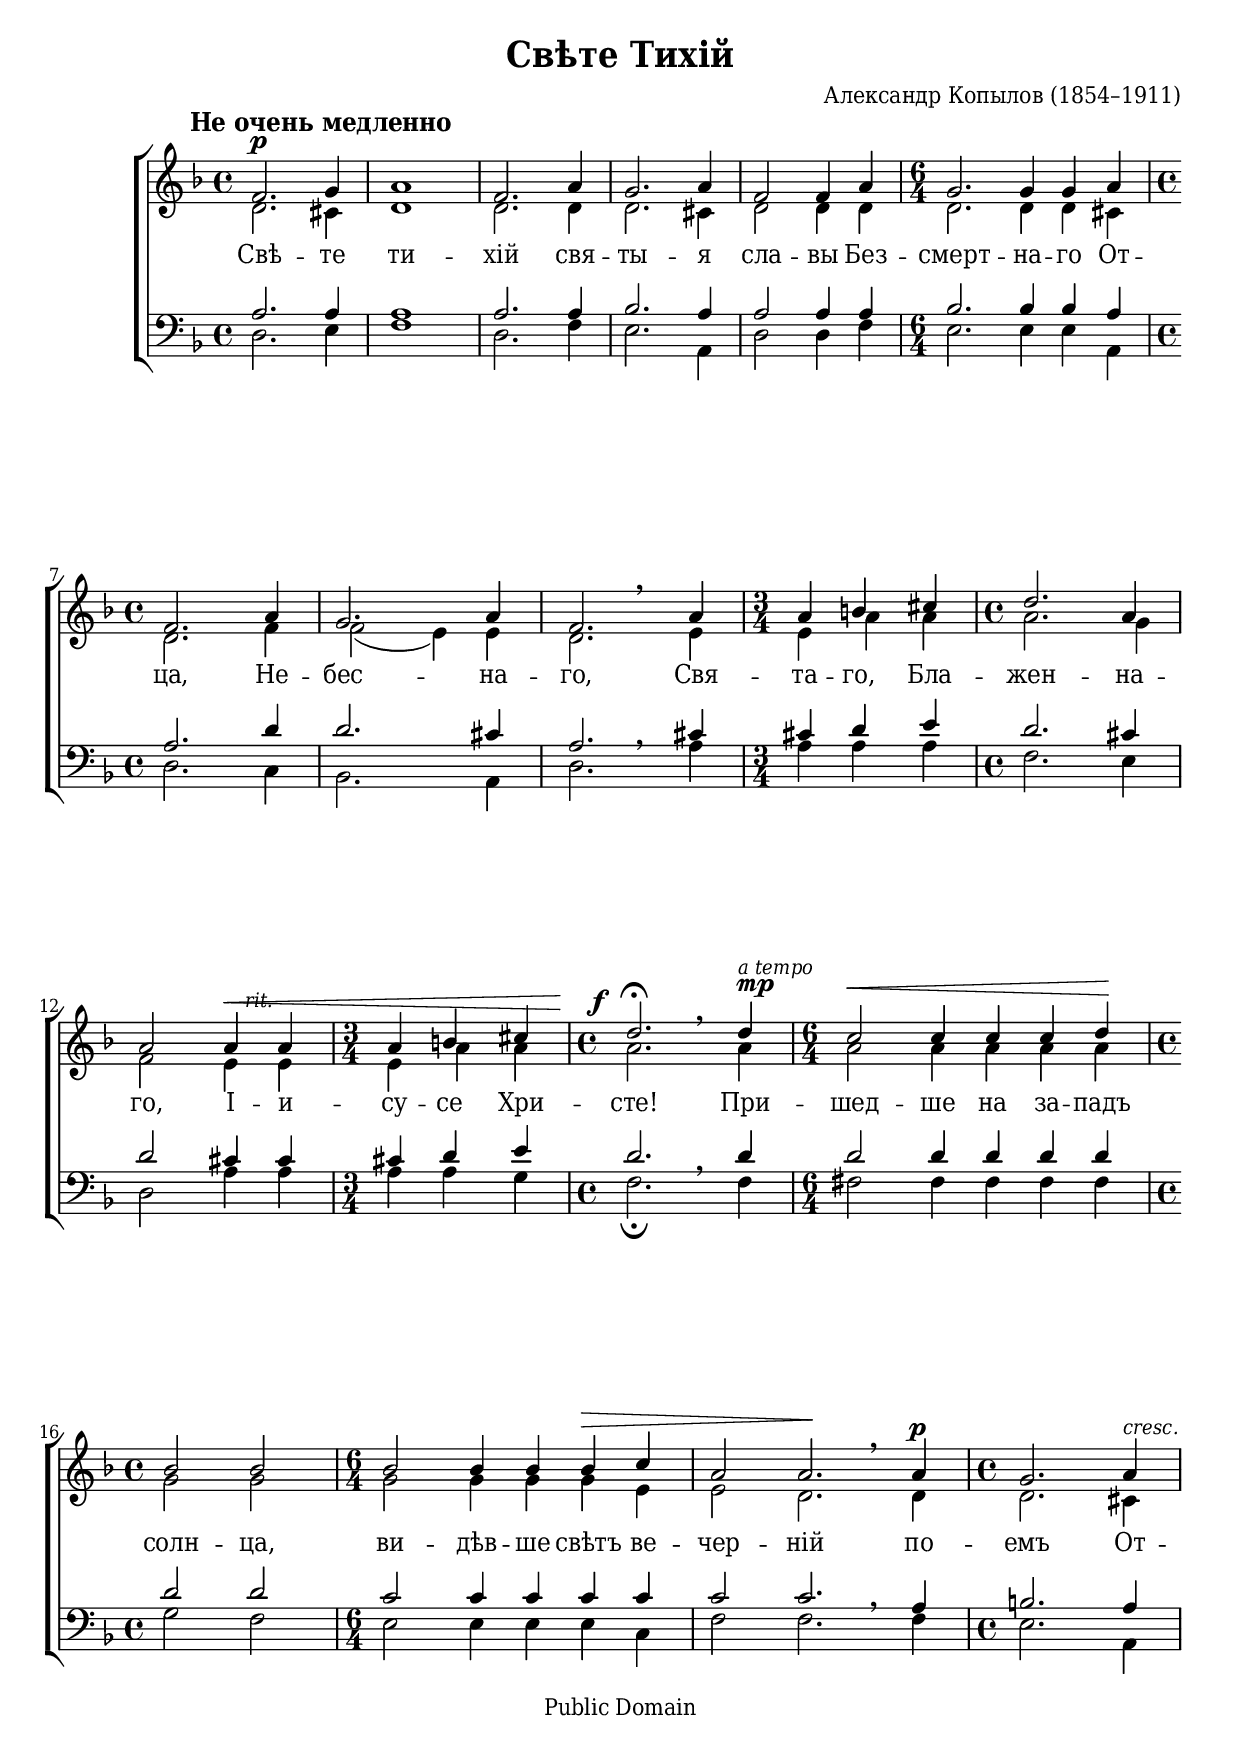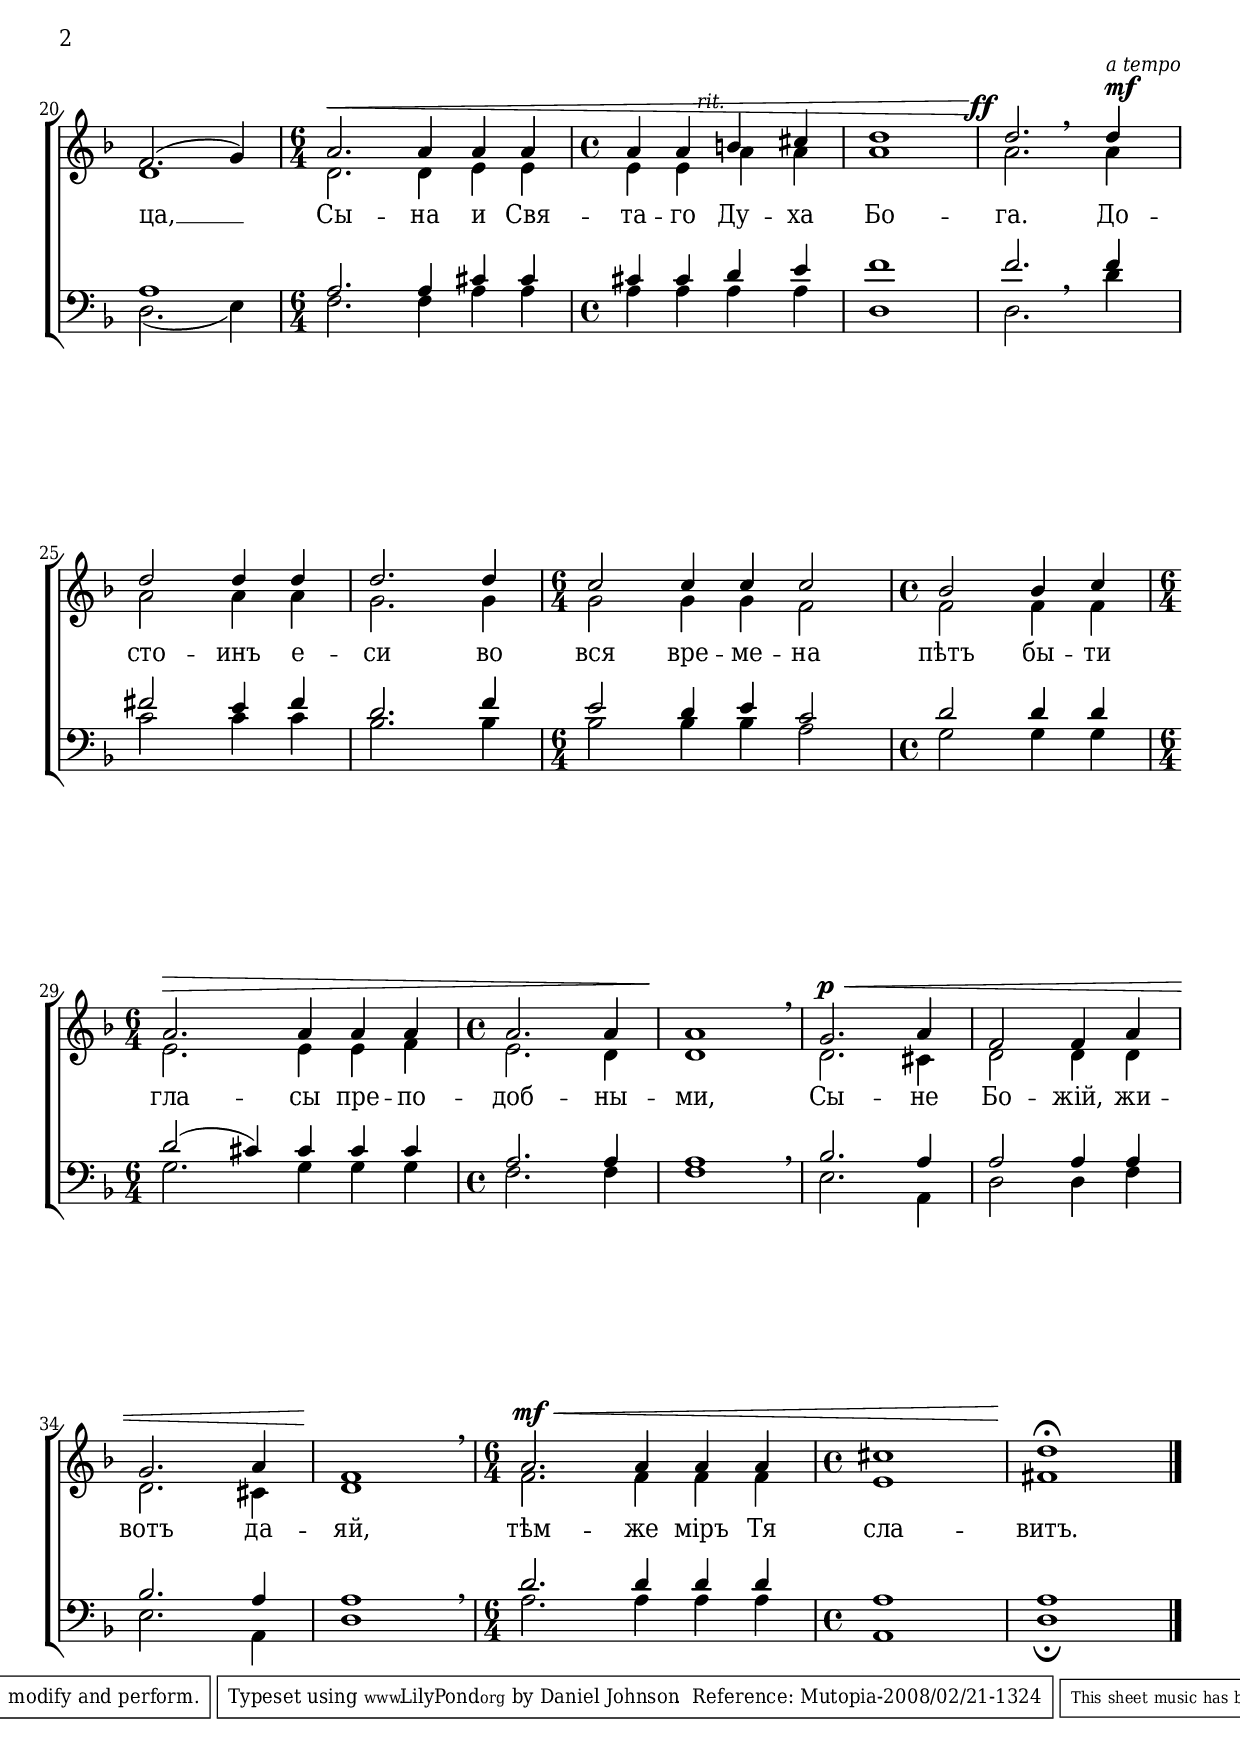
\version "2.11.35"

global = { \time 4/4 \key d \minor }
brLeft = { \once\override BreathingSign #'extra-offset = #'(-2.5 . 0) \breathe }
dtLeft = { \once\override DynamicText #'X-offset = #-3.5 }
dtDown = { \once\override DynamicText #'extra-offset = #'(0 . -1) }
hpDown = { \once\override Hairpin #'extra-offset = #'(0 . -1) }
tsDown = { \once\override TextScript #'extra-offset = #'(2 . -2) }

\paper {
	% We need a font with the Cyrillic "yat" character (U+0463).
	% I wish we had a better free font than DejaVu for this.
	% Adobe's Times Ten Cyrillic is ideal, but not free.
	% Or you could use the version of Times New Roman that ships with Windows Vista.
	#(define fonts (make-pango-font-tree "DejaVu Serif Condensed" "DejaVu Sans Condensed" "DejaVu Sans Mono" 1))
	ragged-last-bottom = ##f
	between-system-padding = 0
}

\header {
	title = "Свѣте Тихій"
	composer = "Александр Копылов (1854–1911)"
	
	%mutopia-specific headers:
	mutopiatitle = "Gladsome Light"
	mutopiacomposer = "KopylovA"
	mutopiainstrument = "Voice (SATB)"
	date = "19th century"
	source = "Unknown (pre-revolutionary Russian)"
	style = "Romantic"
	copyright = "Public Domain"
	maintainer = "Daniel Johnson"
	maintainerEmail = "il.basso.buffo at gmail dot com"
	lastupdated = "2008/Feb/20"
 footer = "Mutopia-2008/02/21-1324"
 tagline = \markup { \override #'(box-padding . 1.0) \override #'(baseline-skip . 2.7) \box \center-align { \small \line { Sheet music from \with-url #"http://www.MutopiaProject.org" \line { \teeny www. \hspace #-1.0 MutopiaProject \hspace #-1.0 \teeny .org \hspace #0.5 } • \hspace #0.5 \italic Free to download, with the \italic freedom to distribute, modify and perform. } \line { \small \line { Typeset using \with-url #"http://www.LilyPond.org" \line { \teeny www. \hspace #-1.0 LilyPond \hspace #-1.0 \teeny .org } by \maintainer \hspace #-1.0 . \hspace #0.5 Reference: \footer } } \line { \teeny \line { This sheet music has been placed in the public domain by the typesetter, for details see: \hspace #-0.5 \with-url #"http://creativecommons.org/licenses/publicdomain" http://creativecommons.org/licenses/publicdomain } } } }
}

sopNotes = {
	\global \dynamicUp
	s1*0^\markup{ \hspace #-6 \large\bold "Не очень медленно" }
	%1
	f'2.\p g'4 | a'1 | f'2. a'4 | g'2. a'4 | f'2 f'4 a' |
	%6
	\time 6/4 g'2. g'4 g' a' | \time 4/4 f'2. a'4 | g'2. a'4 | f'2. \brLeft a'4 | \time 3/4 a'4 b' cis'' |
	%11
	\time 4/4 d''2. a'4 | a'2 \tsDown \hpDown a'4\<^\markup{ \small\italic "rit." } a' | \time 3/4 a'4 b' cis'' |
	%14
	\time 4/4 \dtDown \dtLeft d''2.\f^\fermata \brLeft d''4^\markup{\override #'(baseline-skip . 1.25) \column { \small\italic "a tempo" \dynamic "mp" } } | \time 6/4 c''2\< c''4 c'' c'' d''\! |
	%16
	\time 4/4 bes'2 bes' | \time 6/4 bes'2 bes'4 bes' bes'\> c'' | a'2 a'2.\! \brLeft a'4\p | \time 4/4 g'2. a'4^\markup{\small\italic "cresc."} | f'2.( g'4) |
	%21
	\time 6/4 \hpDown a'2.\< a'4 a' a' | \time 4/4 a'4 \tsDown a'^\markup{ \small\italic "rit." } b' cis'' | d''1 |
	%24
	\dtDown \dtLeft d''2.\ff \brLeft d''4^\markup{\override #'(baseline-skip . 1.25) \column { \small\italic "a tempo" \dynamic "mf" } } |
	%25
	d''2 d''4 d'' | d''2. d''4 |
	%27
	\time 6/4 c''2 c''4 c'' c''2 | \time 4/4 bes'2 bes'4 c'' | \time 6/4 a'2.\> a'4 a' a' | \time 4/4 a'2. a'4 | a'1\! \breathe |
	%32
	g'2.\p\< a'4 | f'2 f'4 a' | g'2. a'4 | f'1\! \breathe | \time 6/4 a'2.\mf\< a'4 a' a' | \time 4/4 cis''1 | d''1\!^\fermata \bar "|."
}
altNotes = {
	\global
	%1
	d'2. cis'4 | d'1 | d'2. d'4 | d'2. cis'4 | d'2 d'4 d' |
	%6
	d'2. d'4 d' cis' | d'2. f'4 | f'2( e'4) e' | d'2. e'4 | e'4 a' a' |
	%11
	a'2. g'4 | f'2 e'4 e' | e'4 a' a' | a'2. a'4 | a'2 a'4 a' a' a' |
	%16
	g'2 g' | g'2 g'4 g' g' e' | e'2 d'2. d'4 | d'2. cis'4 | d'1 |
	%21
	d'2. d'4 e' e' | e'4 e' a' a' | a'1 | a'2. a'4 | a'2 a'4 a' | g'2. g'4 |
	%27
	g'2 g'4 g' f'2 | f'2 f'4 f' | e'2. e'4 e' f' | e'2. d'4 d'1 |
	%32
	d'2. cis'4 | d'2 d'4 d' | d'2. cis'4 | d'1 | f'2. f'4 f' f' | e'1 | fis'1 |
}
tenNotes = {
	\global
	%1
	a2. a4 | a1 | a2. a4 | bes2. a4 | a2 a4 a |
	%6
	bes2. bes4 bes a | a2. d'4 | d'2. cis'4 | a2. \brLeft cis'4 | cis'4 d' e' |
	%11
	d'2. cis'4 | d'2 cis'4 cis' | cis'4 d' e' | d'2. \brLeft d'4 | d'2 d'4 d' d' d' |
	%16
	d'2 d' | c'2 c'4 c' c' c' | c'2 c'2. \brLeft a4 | b2. a4 | a1 |
	%21
	a2. a4 cis' cis' | cis'4 cis' d' e' | f'1 | f'2. \brLeft f'4 | fis'2 e'4 fis' | d'2. f'4 |
	%27
	e'2 d'4 e' c'2 | d'2 d'4 d' | d'2( cis'4) cis' cis' cis' | a2. a4 | a1 \breathe |
	%32
	bes2. a4 a2 a4 a | bes2. a4 | a1 \breathe | d'2. d'4 d' d' | a1 | a1 |
}
basNotes = {
	\global
	%1
	d2. e4 | f1 | d2. f4 | e2. a,4 | d2 d4 f |
	%6
	e2. e4 e a, | d2. c4 | bes,2. a,4 | d2. a4 | a4 a a |
	%11
	f2. e4 | d2 a4 a | a4 a g | f2._\fermata f4 | fis2 fis4 fis fis fis |
	%16
	g2 f | e2 e4 e e c | f2 f2. f4 | e2. a,4 | d2.( e4) |
	%21
	f2. f4 a a | a4 a a a | d1 | d2. d'4 | c'2 c'4 c' | bes2. bes4 |
	%27
	bes2 bes4 bes a2 | g2 g4 g | g2. g4 g g | f2. f4 | f1 |
	%32
	e2. a,4 | d2 d4 f | e2. a,4 | d1 | a2. a4 a a | a,1 | d1_\fermata |
}
text = \lyricmode {
	%1
	Свѣ -- те ти -- хій свя -- ты -- я сла -- вы Без --
	%6
	смерт -- на -- го От -- ца, Не -- бес -- на -- го, Свя -- та -- го, Бла --
	%11
	жен -- на -- го, І -- и -- су -- се Хри -- сте! При -- шед -- ше на за -- падъ
	%16
	солн -- ца, ви -- дѣв -- ше свѣтъ ве -- чер -- ній по -- емъ От -- ца, __
	%21
	Сы -- на и Свя -- та -- го Ду -- ха Бо -- га. До -- сто -- инъ е -- си во
	%27
	вся вре -- ме -- на пѣтъ бы -- ти гла -- сы пре -- по -- доб -- ны -- ми,
	%32
	Сы -- не Бо -- жій, жи -- вотъ да -- яй, тѣм -- же міръ Тя сла -- витъ.
}

\score {
	\new ChoirStaff
	<<
	\new Staff { \clef treble
	<<
		\new Voice = sopVoice { \override Rest #'staff-position = #0 \voiceOne \sopNotes }
		\new Voice { \override Rest #'stencil = ##f \voiceTwo \altNotes }
	>>
	}
	\new Lyrics \lyricsto sopVoice { \text }
	\new Staff { \clef bass
	<<
		\new Voice { \override Rest #'staff-position = #0 \voiceOne \tenNotes }
		\new Voice { \override Rest #'stencil = ##f \voiceTwo \basNotes }
	>>
	}
	>>
	
	\layout {
		system-count = 8
		\context {
			\Score
			\override NonMusicalPaperColumn #'line-break-system-details = #'((alignment-offsets . (0 -8.5 -16)))
		}
		\context {
			\Staff
			\override TimeSignature #'style = #'()
		}
		\context {
			\Voice
			hairpinToBarline = ##f
		}
	}
}

\score {
	<<
	\new Staff {
		\set Staff.midiInstrument = "oboe"
		\new Voice { \sopNotes }
	}
	\new Staff {
		\set Staff.midiInstrument = "english horn"
		\new Voice { \altNotes }
	}
	\new Staff {
		\set Staff.midiInstrument = "viola"
		\new Voice { \tenNotes }
	}
	\new Staff {
		\set Staff.midiInstrument = "cello"
		\new Voice { \basNotes }
	}
	>>
	\midi {
		\context { \Score tempoWholesPerMinute = #(ly:make-moment 96 4) }
		\context { \Voice \remove Dynamic_performer }
	}
}
